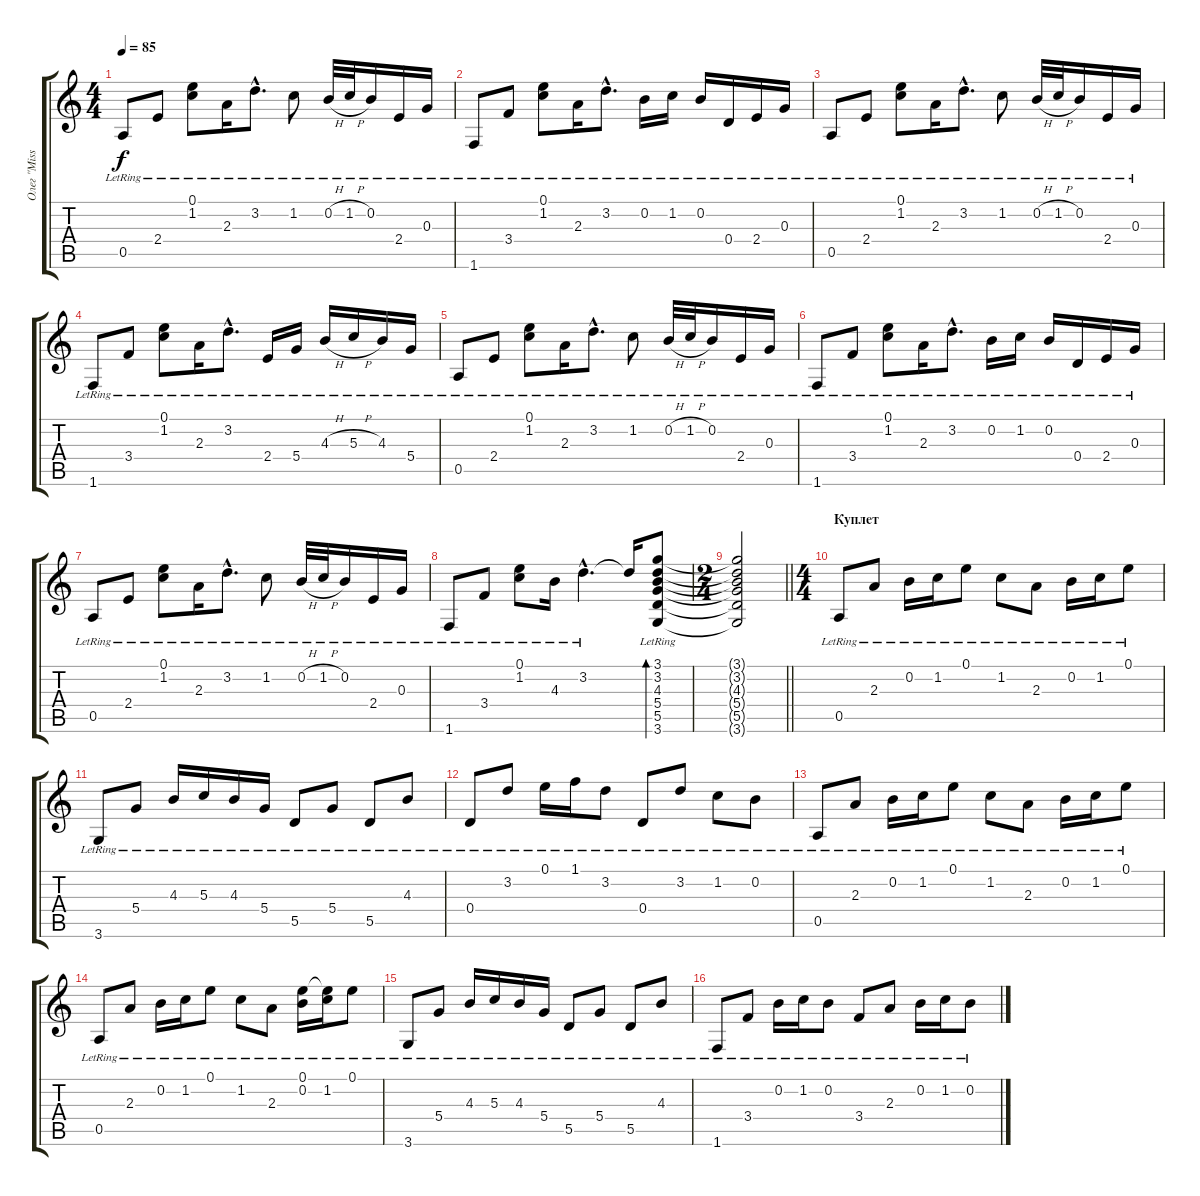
\track ("Олег \"Mission\" Мишин" "Олег \"Miss") {instrument acousticguitarsteel}
\staff {score tabs}
\tuning (E4 B3 G3 D3 A2 E2) {hide}
\ts (4 4)
\tempo 85
\clef g2
\ks c
0.5{lr}.8{dy f instrument acousticguitarsteel} 2.4{lr}.8 (0.1{lr} 1.2{lr}).8 2.3{lr}.16 3.2{hac lr}.8{d} 1.2{lr}.8 0.2{h lr}.32 1.2{h lr}.32 0.2{lr}.16 2.4{lr}.16 0.3{lr}.16 |
1.6{lr}.8 3.4{lr}.8 (0.1{lr} 1.2{lr}).8 2.3{lr}.16 3.2{hac lr}.8{d} 0.2{lr}.16 1.2{lr}.16 0.2{lr}.16 0.4{lr}.16 2.4{lr}.16 0.3{lr}.16 |
0.5{lr}.8 2.4{lr}.8 (0.1{lr} 1.2{lr}).8 2.3{lr}.16 3.2{hac lr}.8{d} 1.2{lr}.8 0.2{h lr}.32 1.2{h lr}.32 0.2{lr}.16 2.4{lr}.16 0.3{lr}.16 |
1.6{lr}.8 3.4{lr}.8 (0.1{lr} 1.2{lr}).8 2.3{lr}.16 3.2{hac lr}.8{d} 2.4{lr}.16 5.4{lr}.16 4.3{h lr}.16 5.3{h lr}.16 4.3{lr}.16 5.4{lr}.16 |
0.5{lr}.8 2.4{lr}.8 (0.1{lr} 1.2{lr}).8 2.3{lr}.16 3.2{hac lr}.8{d} 1.2{lr}.8 0.2{h lr}.32 1.2{h lr}.32 0.2{lr}.16 2.4{lr}.16 0.3{lr}.16 |
1.6{lr}.8 3.4{lr}.8 (0.1{lr} 1.2{lr}).8 2.3{lr}.16 3.2{hac lr}.8{d} 0.2{lr}.16 1.2{lr}.16 0.2{lr}.16 0.4{lr}.16 2.4{lr}.16 0.3{lr}.16 |
0.5{lr}.8 2.4{lr}.8 (0.1{lr} 1.2{lr}).8 2.3{lr}.16 3.2{hac lr}.8{d} 1.2{lr}.8 0.2{h lr}.32 1.2{h lr}.32 0.2{lr}.16 2.4{lr}.16 0.3{lr}.16 |
1.6{lr}.8 3.4{lr}.8 (0.1{lr} 1.2{lr}).8 4.3{lr}.16 3.2{hac lr}.4{d} 3.2{t}.16 (3.1{lr} 3.2{lr} 4.3{lr} 5.4{lr} 5.5{lr} 3.6{lr}).8{bd 60} |
\ts (2 4)
\barLineRight lightlight
(3.1{t} 3.2{t} 4.3{t} 5.4{t} 5.5{t} 3.6{t}).2 |
\ts (4 4)
\section ("" "Куплет")
0.5{lr}.8 2.3{lr}.8 0.2{lr}.16 1.2{lr}.16 0.1{lr}.8 1.2{lr}.8 2.3{lr}.8 0.2{lr}.16 1.2{lr}.16 0.1{lr}.8 |
3.6{lr}.8 5.4{lr}.8 4.3{lr}.16 5.3{lr}.16 4.3{lr}.16 5.4{lr}.16 5.5{lr}.8 5.4{lr}.8 5.5{lr}.8 4.3{lr}.8 |
0.4{lr}.8 3.2{lr}.8 0.1{lr}.16 1.1{lr}.16 3.2{lr}.8 0.4{lr}.8 3.2{lr}.8 1.2{lr}.8 0.2{lr}.8 |
0.5{lr}.8 2.3{lr}.8 0.2{lr}.16 1.2{lr}.16 0.1{lr}.8 1.2{lr}.8 2.3{lr}.8 0.2{lr}.16 1.2{lr}.16 0.1{lr}.8 |
0.5{lr}.8 2.3{lr}.8 0.2{lr}.16 1.2{lr}.16 0.1{lr}.8 1.2{lr}.8 2.3{lr}.8 (0.1 0.2{lr}).16 (0.1{t} 1.2{lr}).16 0.1{lr}.8 |
3.6{lr}.8 5.4{lr}.8 4.3{lr}.16 5.3{lr}.16 4.3{lr}.16 5.4{lr}.16 5.5{lr}.8 5.4{lr}.8 5.5{lr}.8 4.3{lr}.8 |
1.6{lr}.8 3.4{lr}.8 0.2{lr}.16 1.2{lr}.16 0.2{lr}.8 3.4{lr}.8 2.3{lr}.8 0.2{lr}.16 1.2{lr}.16 0.2{lr}.8
